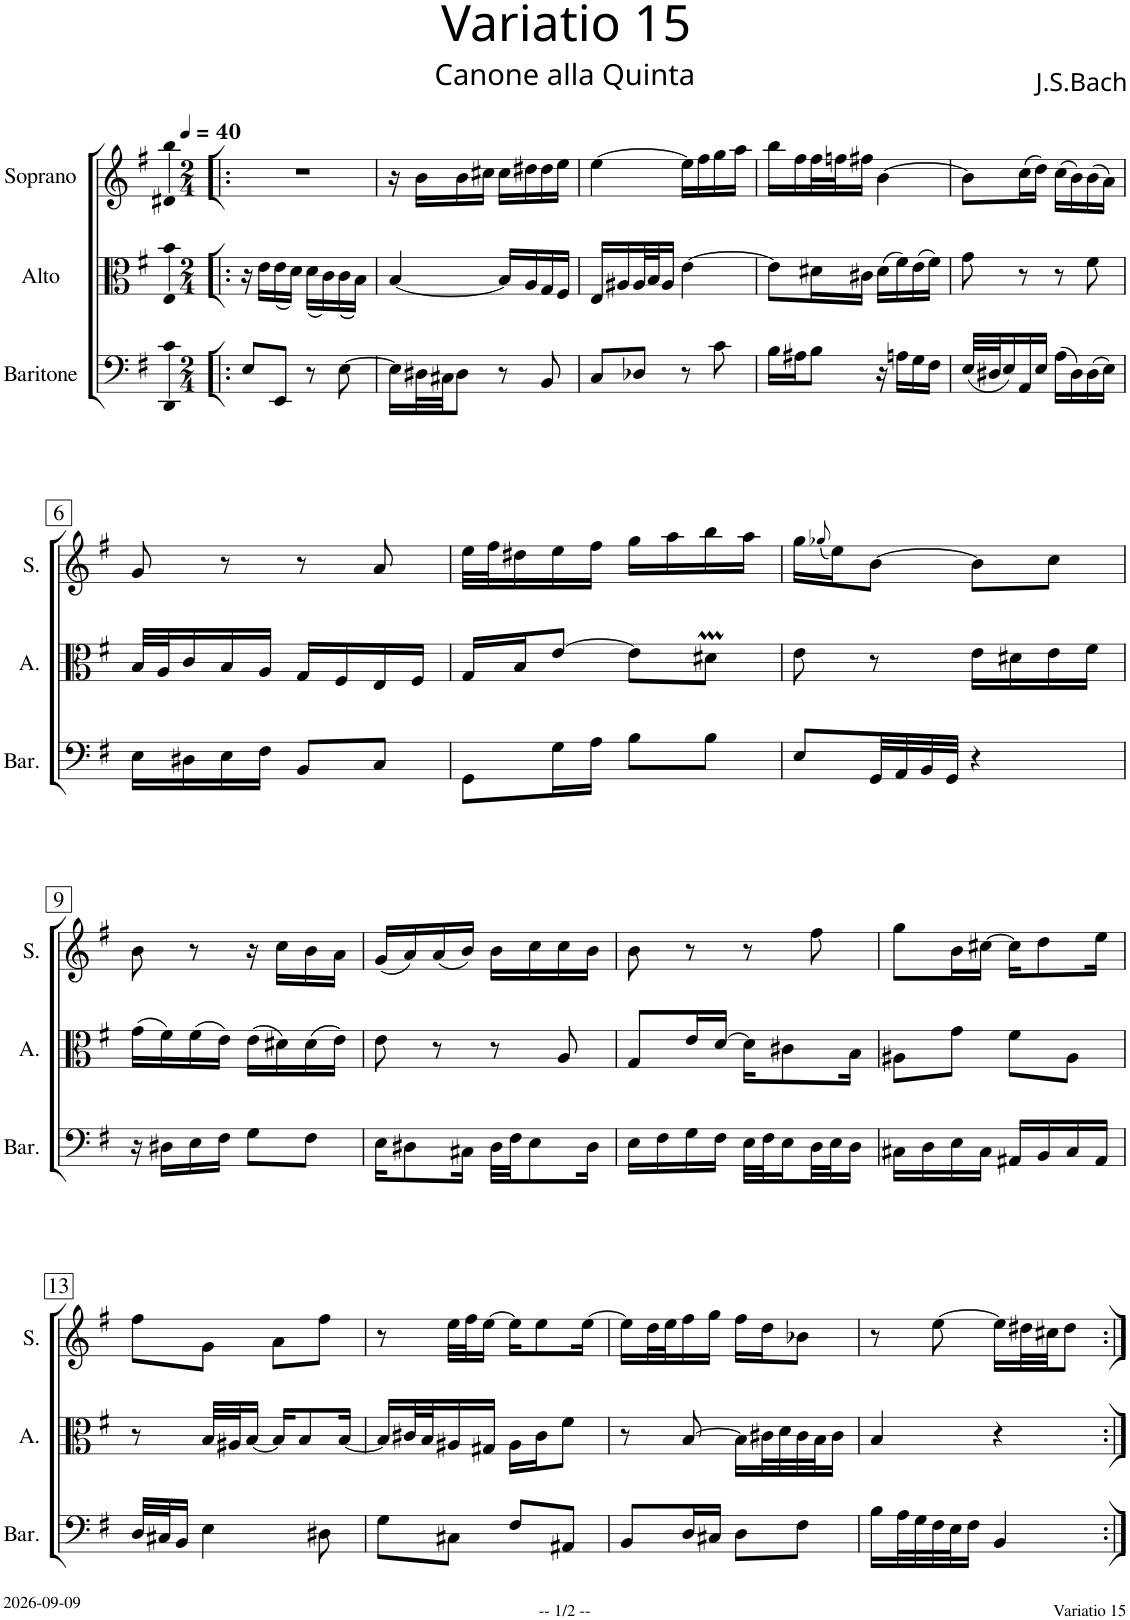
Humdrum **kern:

**kern	**kern	**kern
*part3	*part2	*part1
*staff3	*staff2	*staff1
*I"Baritone	*I"Alto	*I"Soprano
*I'Bar.	*I'A.	*I'S.
*clefF4	*clefC3	*clefG2
*	*Trd1c2	*
*k[f#]	*k[f#]	*k[f#]
*M2/4	*M2/4	*M2/4
*MM40	*MM40	*MM40
=1!|:	=1!|:	=1!|:
8E/L	16r	2r
.	16e\LL	.
8EE/J	(<16e\	.
.	16d\JJ)	.
8r	(<16d\LL	.
.	16c\)	.
[8E\	(<16c\	.
.	16B\JJ)	.
=2	=2	=2
16E\LL]	[4B/	16r
32D#X\L	.	16b\LL
32C#X\JJ	.	.
8D#\J	.	16b\
.	.	16cc#X\JJ
8r	16B/LL]	16cc#\LL
.	16A/	16dd#X\
8BB/	16G/	16dd#\
.	16F#/JJ	16ee\JJ
=3	=3	=3
8C/L	16E/LL	[4ee\
.	16A#X/	.
8D-X/J	32A#/L	.
.	32B/J	.
.	16A#/JJ	.
8r	[4e\	16ee\LL]
.	.	16ff#\
8c\	.	16gg\
.	.	16aa\JJ
=4	=4	=4
16B\LL	8e\L]	16bb\LL
16A#X\J	.	16ff#\
8B\J	16d#X\L	32ff#\L
.	.	32ffn\J
.	16c#X\JJ	16ff#X\JJ
16r	(16d#\LL	[4b\
16An\LL	16f#\)	.
16G\	(16e\	.
16F#\JJ	16f#\JJ)	.
=5	=5	=5
(32E/LLL	8g\	8b\L]
32D#X/J	.	.
16E/)	.	.
16AA/	8r	(16cc\L
16E/JJ	.	16dd\JJ)
(16A\LL	8r	(16cc\LL
16D#\)	.	16b\)
(16D#\	8f#\	(16b\
16E\JJ)	.	16a\JJ)
!!LO:LB:g=z
=6	=6	=6
16E\LL	32B/LLL	8g/
.	32A/J	.
16D#X\	16c/	.
16E\	16B/	8r
16F#\JJ	16A/JJ	.
8BB/L	16G/LL	8r
.	16F#/	.
8C/J	16E/	8a/
.	16F#/JJ	.
=7	=7	=7
8GG\L	16G/LL	32ee\LLL
.	.	32ff#\J
.	16B/J	16dd#X\
16G\L	[8e/J	16ee\
16A\JJ	.	16ff#\JJ
8B\L	8e\L]	16gg\LL
.	.	16aa\
8B\J	8d#Xm\J	16bb\
.	.	16aa\JJ
=8	=8	=8
8E/L	8e\	16gg\LL
.	.	(8qgg-X/
.	.	16ee\J)
32GG/LL	8r	[8b\J
32AA/	.	.
32BB/	.	.
32GG/JJJ	.	.
4r	16e\LL	8b\L]
.	16d#X\	.
.	16e\	8cc\J
.	16f#\JJ	.
!!LO:LB:g=z
=9	=9	=9
16r	(16g\LL	8b\
16D#X\LL	16f#\)	.
16E\	(16f#\	8r
16F#\JJ	16e\JJ)	.
8G\L	(16e\LL	16r
.	16d#X\)	16cc\LL
8F#\J	(16d#\	16b\
.	16e\JJ)	16a\JJ
=10	=10	=10
16E\KL	8e\	(16g/LL
8D#X\	.	16a/)
.	8r	(16a/
16C#X\Jk	.	16b/JJ)
32D#\LLL	8r	16b\LL
32F#\JJ	.	.
8E\	.	16cc\
.	8A/	16cc\
16D#\Jk	.	16b\JJ
=11	=11	=11
16E\LL	8G/L	8b\
16F#\	.	.
16G\	16e/L	8r
16F#\JJ	[16d/JJ	.
32E\LLL	16d\KL]	8r
32F#\J	.	.
16E\	8c#X\	.
32D\L	.	8ff#\
32E\J	.	.
16D\JJ	16B\Jk	.
=12	=12	=12
16C#X\LL	8A#X\L	8gg\L
16D\	.	.
16E\	8g\J	16b\L
16C#\JJ	.	[16cc#X\JJ
16AA#X/LL	8f#\L	16cc#\KL]
16BB/	.	8dd\
16C#/	8A#\J	.
16AA#/JJ	.	16ee\Jk
!!LO:LB:g=z
=13	=13	=13
32D/LLL	8r	8ff#\L
32C#X/J	.	.
16BB/JJ	.	.
4E\	32B/LLL	8g\J
.	32A#X/J	.
.	[16B/JJ	.
.	16B/KL]	8a\L
.	8B/	.
8D#X\	.	8ff#\J
.	[16B/Jk	.
=14	=14	=14
8G\L	16B/LL]	8r
.	32c#X/L	.
.	32B/J	.
8C#X\J	16A#X/	32ee\LLL
.	.	32ff#\J
.	16G#X/JJ	[16ee\JJ
8F#/L	16A#\LL	16ee\KL]
.	16c#\J	8ee\
8AA#X/J	8f#\J	.
.	.	[16ee\Jk
=15	=15	=15
8BB/L	8r	16ee\LL]
.	.	32dd\L
.	.	32ee\J
16D/L	[8B/	16ff#\
16C#X/JJ	.	16gg\JJ
8D\L	16B\LL]	16ff#\LL
.	32c#X\L	16dd\J
.	32d\	.
8F#\J	32c#\	8b-X\J
.	32B\J	.
.	16c#\JJ	.
=16	=16	=16
16B\LL	4B/	8r
32A\L	.	.
32G\	.	.
32F#\	.	[8ee\
32E\J	.	.
16F#\JJ	.	.
4BB/	4r	16ee\LL]
.	.	32dd#X\L
.	.	32cc#X\JJ
.	.	8dd#\J
=:|!	=:|!	=:|!
*-	*-	*-
